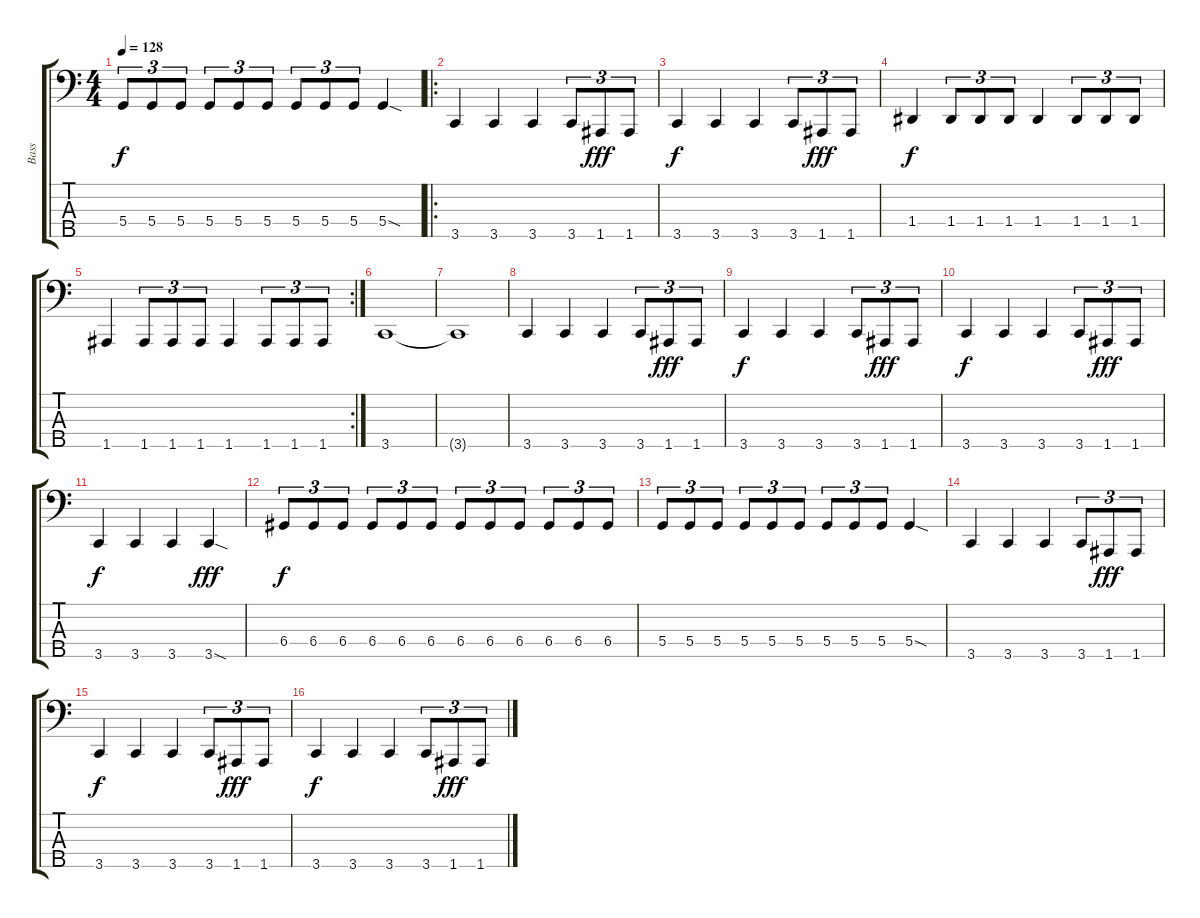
\track ("Bass" "Bass") {instrument electricbassfinger}
\staff {score tabs}
\tuning (F2 C2 G1 D1 A0) {hide}
\ts (4 4)
\tempo 128
\clef f4
\ks c
5.4.8{tu (3 2) dy f} 5.4.8{tu (3 2)} 5.4.8{tu (3 2)} 5.4.8{tu (3 2)} 5.4.8{tu (3 2)} 5.4.8{tu (3 2)} 5.4.8{tu (3 2)} 5.4.8{tu (3 2)} 5.4.8{tu (3 2)} 5.4{sod}.4 |
\ro
3.5.4 3.5.4 3.5.4 3.5.8{tu (3 2)} 1.5.8{tu (3 2) dy fff} 1.5.8{tu (3 2)} |
3.5.4{dy f} 3.5.4 3.5.4 3.5.8{tu (3 2)} 1.5.8{tu (3 2) dy fff} 1.5.8{tu (3 2)} |
1.4.4{dy f} 1.4.8{tu (3 2)} 1.4.8{tu (3 2)} 1.4.8{tu (3 2)} 1.4.4 1.4.8{tu (3 2)} 1.4.8{tu (3 2)} 1.4.8{tu (3 2)} |
\rc 2
1.5.4 1.5.8{tu (3 2)} 1.5.8{tu (3 2)} 1.5.8{tu (3 2)} 1.5.4 1.5.8{tu (3 2)} 1.5.8{tu (3 2)} 1.5.8{tu (3 2)} |
3.5.1 |
3.5{t}.1 |
3.5.4 3.5.4 3.5.4 3.5.8{tu (3 2)} 1.5.8{tu (3 2) dy fff} 1.5.8{tu (3 2)} |
3.5.4{dy f} 3.5.4 3.5.4 3.5.8{tu (3 2)} 1.5.8{tu (3 2) dy fff} 1.5.8{tu (3 2)} |
3.5.4{dy f} 3.5.4 3.5.4 3.5.8{tu (3 2)} 1.5.8{tu (3 2) dy fff} 1.5.8{tu (3 2)} |
3.5.4{dy f} 3.5.4 3.5.4 3.5{sod}.4{dy fff} |
6.4.8{tu (3 2) dy f} 6.4.8{tu (3 2)} 6.4.8{tu (3 2)} 6.4.8{tu (3 2)} 6.4.8{tu (3 2)} 6.4.8{tu (3 2)} 6.4.8{tu (3 2)} 6.4.8{tu (3 2)} 6.4.8{tu (3 2)} 6.4.8{tu (3 2)} 6.4.8{tu (3 2)} 6.4.8{tu (3 2)} |
5.4.8{tu (3 2)} 5.4.8{tu (3 2)} 5.4.8{tu (3 2)} 5.4.8{tu (3 2)} 5.4.8{tu (3 2)} 5.4.8{tu (3 2)} 5.4.8{tu (3 2)} 5.4.8{tu (3 2)} 5.4.8{tu (3 2)} 5.4{sod}.4 |
3.5.4 3.5.4 3.5.4 3.5.8{tu (3 2)} 1.5.8{tu (3 2) dy fff} 1.5.8{tu (3 2)} |
3.5.4{dy f} 3.5.4 3.5.4 3.5.8{tu (3 2)} 1.5.8{tu (3 2) dy fff} 1.5.8{tu (3 2)} |
3.5.4{dy f} 3.5.4 3.5.4 3.5.8{tu (3 2)} 1.5.8{tu (3 2) dy fff} 1.5.8{tu (3 2)}
